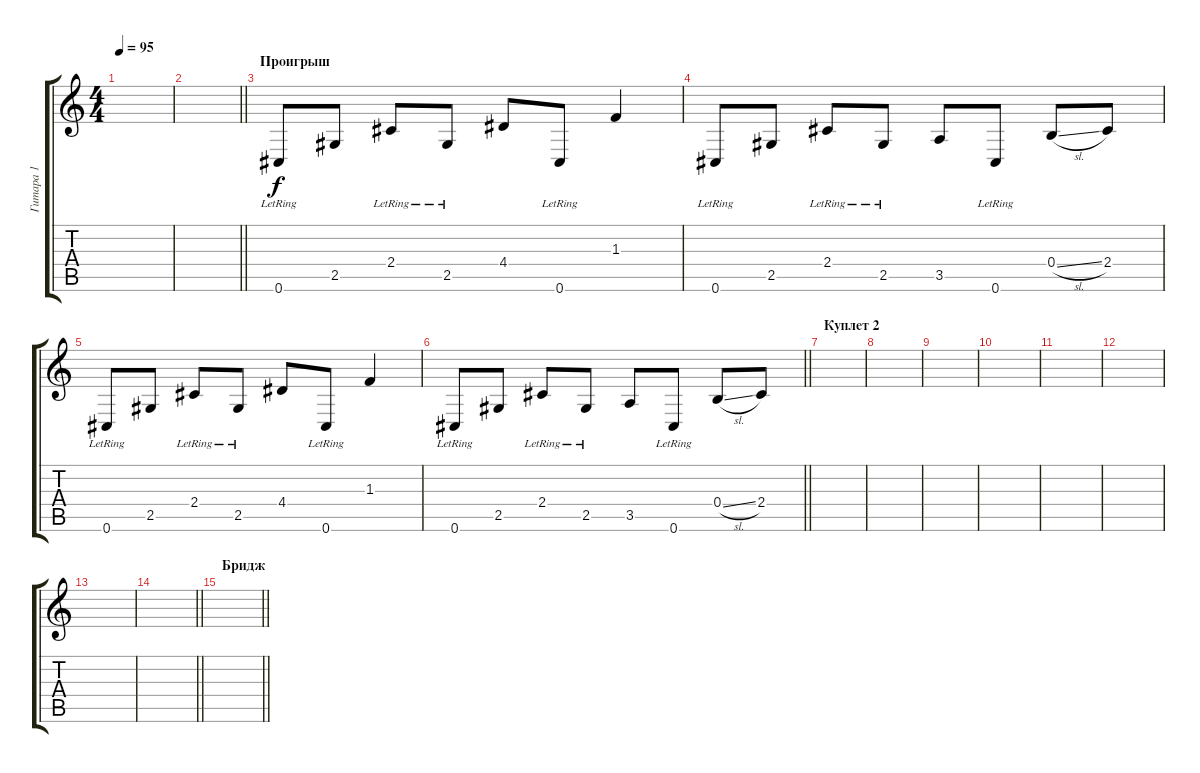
\track ("Гитара 1" "Гитара 1") {instrument electricguitarjazz}
\staff {score tabs}
\tuning (Db4 Ab3 E3 B2 Gb2 Db2) {hide}
\ts (4 4)
\tempo 95
\clef g2
\ks c
|
\barLineRight lightlight
|
\section ("" "Проигрыш")
0.6{lr}.8 2.5.8 2.4{lr}.8 2.5{lr}.8 4.4.8 0.6{lr}.8 1.3.4 |
0.6{lr}.8 2.5.8 2.4{lr}.8 2.5{lr}.8 3.5.8 0.6{lr}.8 0.4{sl}.8 2.4.8 |
0.6{lr}.8 2.5.8 2.4{lr}.8 2.5{lr}.8 4.4.8 0.6{lr}.8 1.3.4 |
\barLineRight lightlight
0.6{lr}.8 2.5.8 2.4{lr}.8 2.5{lr}.8 3.5.8 0.6{lr}.8 0.4{sl}.8 2.4.8 |
\section ("" "Куплет 2")
|
|
|
|
|
|
|
\barLineRight lightlight
|
\section ("" "Бридж")
\barLineRight lightlight
